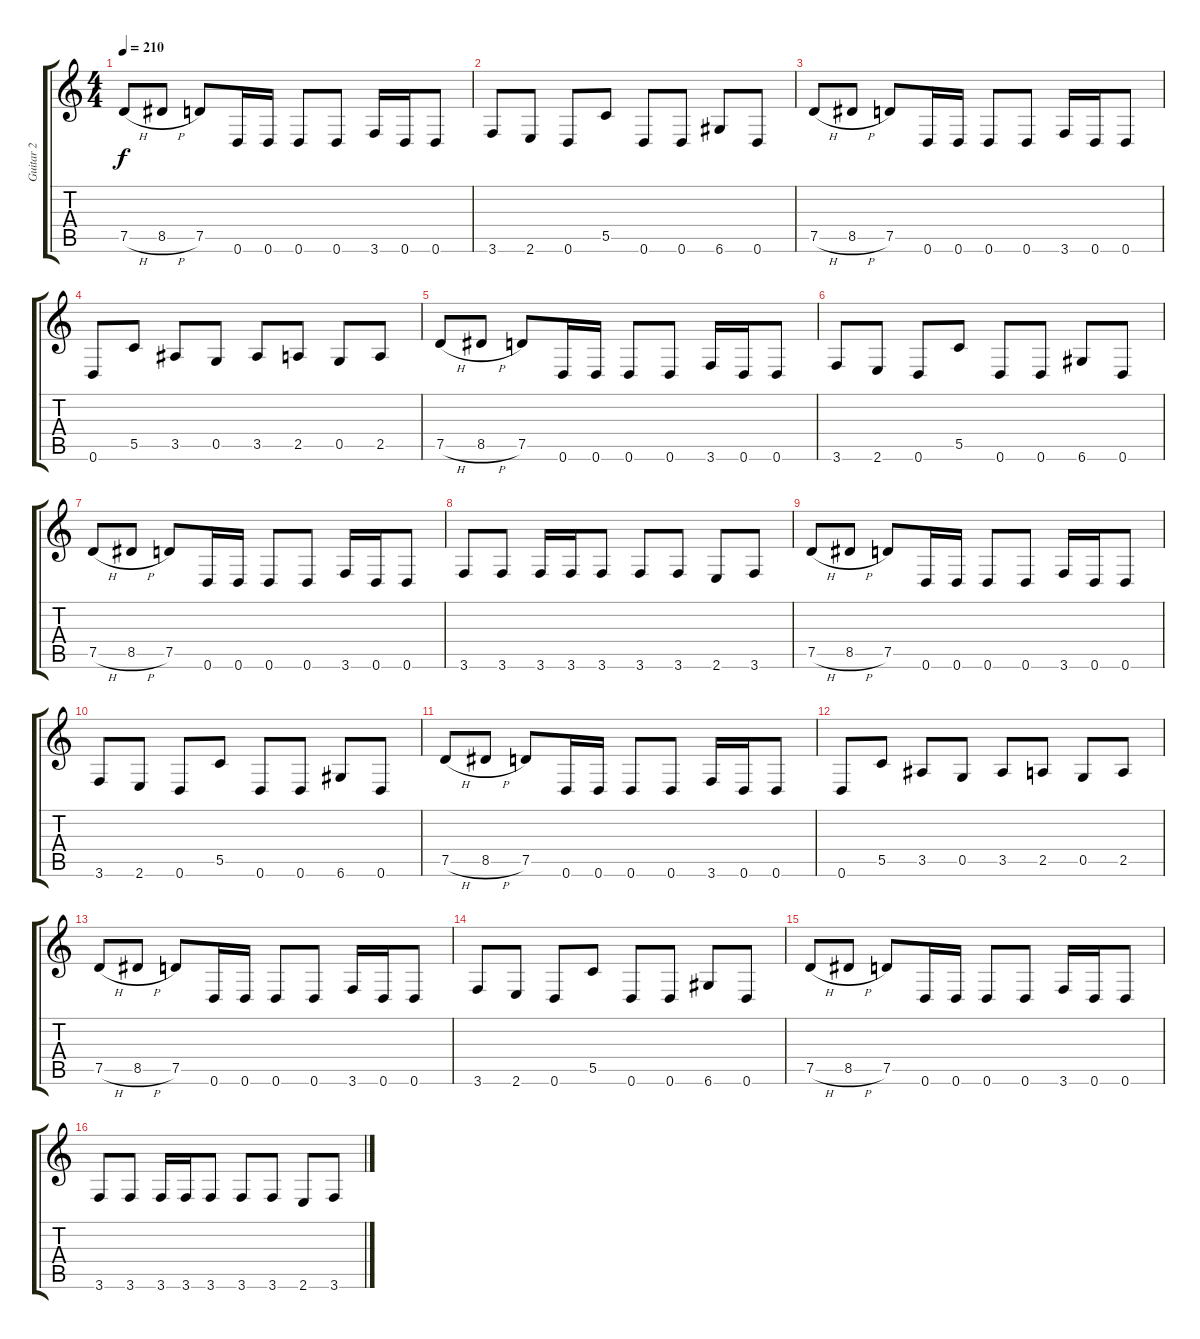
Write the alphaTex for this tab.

\track ("Guitar 2" "Guitar 2") {instrument distortionguitar}
\staff {score tabs}
\tuning (D4 A3 F3 C3 G2 D2) {hide}
\ts (4 4)
\tempo 210
\clef g2
\ks c
7.5{h}.8{dy f} 8.5{h}.8 7.5.8 0.6.16 0.6.16 0.6.8 0.6.8 3.6.16 0.6.16 0.6.8 |
3.6.8 2.6.8 0.6.8 5.5.8 0.6.8 0.6.8 6.6.8 0.6.8 |
7.5{h}.8 8.5{h}.8 7.5.8 0.6.16 0.6.16 0.6.8 0.6.8 3.6.16 0.6.16 0.6.8 |
0.6.8 5.5.8 3.5.8 0.5.8 3.5.8 2.5.8 0.5.8 2.5.8 |
7.5{h}.8 8.5{h}.8 7.5.8 0.6.16 0.6.16 0.6.8 0.6.8 3.6.16 0.6.16 0.6.8 |
3.6.8 2.6.8 0.6.8 5.5.8 0.6.8 0.6.8 6.6.8 0.6.8 |
7.5{h}.8 8.5{h}.8 7.5.8 0.6.16 0.6.16 0.6.8 0.6.8 3.6.16 0.6.16 0.6.8 |
3.6.8 3.6.8 3.6.16 3.6.16 3.6.8 3.6.8 3.6.8 2.6.8 3.6.8 |
7.5{h}.8 8.5{h}.8 7.5.8 0.6.16 0.6.16 0.6.8 0.6.8 3.6.16 0.6.16 0.6.8 |
3.6.8 2.6.8 0.6.8 5.5.8 0.6.8 0.6.8 6.6.8 0.6.8 |
7.5{h}.8 8.5{h}.8 7.5.8 0.6.16 0.6.16 0.6.8 0.6.8 3.6.16 0.6.16 0.6.8 |
0.6.8 5.5.8 3.5.8 0.5.8 3.5.8 2.5.8 0.5.8 2.5.8 |
7.5{h}.8 8.5{h}.8 7.5.8 0.6.16 0.6.16 0.6.8 0.6.8 3.6.16 0.6.16 0.6.8 |
3.6.8 2.6.8 0.6.8 5.5.8 0.6.8 0.6.8 6.6.8 0.6.8 |
7.5{h}.8 8.5{h}.8 7.5.8 0.6.16 0.6.16 0.6.8 0.6.8 3.6.16 0.6.16 0.6.8 |
3.6.8 3.6.8 3.6.16 3.6.16 3.6.8 3.6.8 3.6.8 2.6.8 3.6.8
